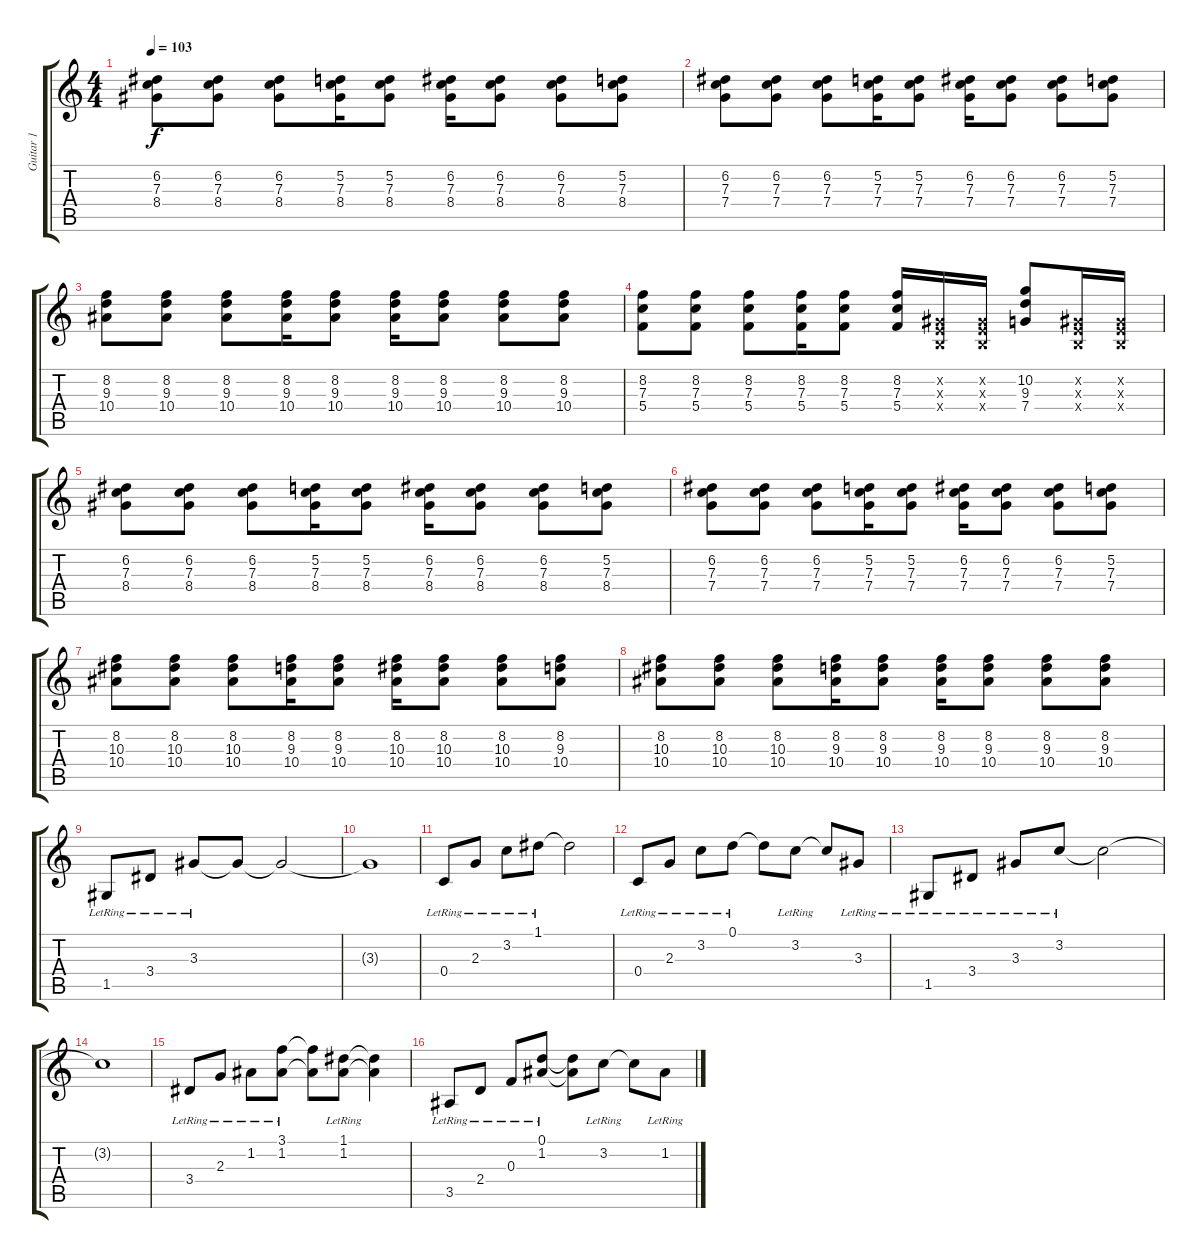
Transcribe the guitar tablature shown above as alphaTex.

\track ("Guitar 1" "Guitar 1") {instrument acousticguitarsteel}
\staff {score tabs}
\tuning (D4 A3 F3 C3 G2 D2) {hide}
\ts (4 4)
\tempo 103
\clef g2
\ks c
(6.2 7.3 8.4).8{dy f volume 10} (6.2 7.3 8.4).8 (6.2 7.3 8.4).8 (5.2 7.3 8.4).16 (5.2 7.3 8.4).8 (6.2 7.3 8.4).16 (6.2 7.3 8.4).8 (6.2 7.3 8.4).8 (5.2 7.3 8.4).8 |
(6.2 7.3 7.4).8 (6.2 7.3 7.4).8 (6.2 7.3 7.4).8 (5.2 7.3 7.4).16 (5.2 7.3 7.4).8 (6.2 7.3 7.4).16 (6.2 7.3 7.4).8 (6.2 7.3 7.4).8 (5.2 7.3 7.4).8 |
(8.2 9.3 10.4).8 (8.2 9.3 10.4).8 (8.2 9.3 10.4).8 (8.2 9.3 10.4).16 (8.2 9.3 10.4).8 (8.2 9.3 10.4).16 (8.2 9.3 10.4).8 (8.2 9.3 10.4).8 (8.2 9.3 10.4).8 |
(8.2 7.3 5.4).8 (8.2 7.3 5.4).8 (8.2 7.3 5.4).8 (8.2 7.3 5.4).16 (8.2 7.3 5.4).8 (8.2 7.3 5.4).16 (-1.2{x} -1.3{x} -1.4{x}).16 (-1.2{x} -1.3{x} -1.4{x}).16 (10.2 9.3 7.4).8 (-1.2{x} -1.3{x} -1.4{x}).16 (-1.2{x} -1.3{x} -1.4{x}).16 |
(6.2 7.3 8.4).8 (6.2 7.3 8.4).8 (6.2 7.3 8.4).8 (5.2 7.3 8.4).16 (5.2 7.3 8.4).8 (6.2 7.3 8.4).16 (6.2 7.3 8.4).8 (6.2 7.3 8.4).8 (5.2 7.3 8.4).8 |
(6.2 7.3 7.4).8 (6.2 7.3 7.4).8 (6.2 7.3 7.4).8 (5.2 7.3 7.4).16 (5.2 7.3 7.4).8 (6.2 7.3 7.4).16 (6.2 7.3 7.4).8 (6.2 7.3 7.4).8 (5.2 7.3 7.4).8 |
(8.2 10.3 10.4).8 (8.2 10.3 10.4).8 (8.2 10.3 10.4).8 (8.2 9.3 10.4).16 (8.2 9.3 10.4).8 (8.2 10.3 10.4).16 (8.2 10.3 10.4).8 (8.2 10.3 10.4).8 (8.2 9.3 10.4).8 |
(8.2 10.3 10.4).8 (8.2 10.3 10.4).8 (8.2 10.3 10.4).8 (8.2 9.3 10.4).16 (8.2 9.3 10.4).8 (8.2 9.3 10.4).16 (8.2 9.3 10.4).8 (8.2 9.3 10.4).8 (8.2 9.3 10.4).8 |
1.5{lr}.8{volume 13 instrument acousticguitarsteel} 3.4{lr}.8 3.3{lr}.8 3.3{t}.8 3.3{t}.2 |
3.3{t}.1 |
0.4{lr}.8 2.3{lr}.8 3.2{lr}.8 1.1{lr}.8 1.1{t}.2 |
0.4{lr}.8 2.3{lr}.8 3.2{lr}.8 0.1{lr}.8 0.1{t}.8 3.2{lr}.8 3.2{t}.8 3.3{lr}.8 |
1.5{lr}.8 3.4{lr}.8 3.3{lr}.8 3.2{lr}.8 3.2{t}.2 |
3.2{t}.1 |
3.4{lr}.8 2.3{lr}.8 1.2{lr}.8 (3.1{lr} 1.2{lr}).8 (3.1{t} 1.2{t}).8 (1.1{lr} 1.2{lr}).8 (1.1{t} 1.2{t}).4 |
3.5{lr}.8 2.4{lr}.8 0.3{lr}.8 (0.1{lr} 1.2{lr}).8 (0.1{t} 1.2{t}).8 3.2{lr}.8 3.2{t}.8 1.2{lr}.8
